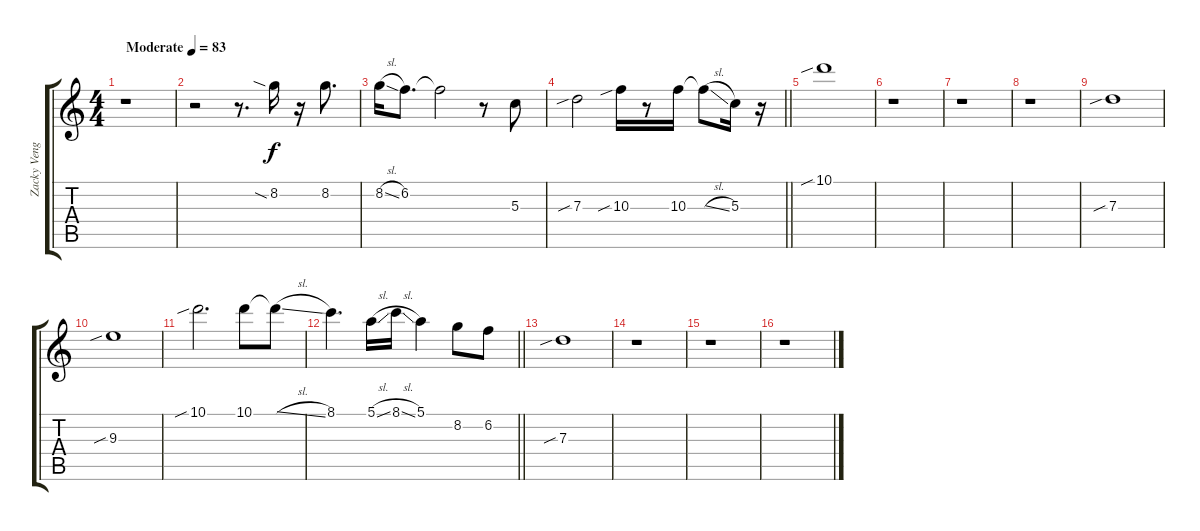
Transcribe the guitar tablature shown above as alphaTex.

\track ("Zacky Vengeance" "Zacky Veng") {instrument distortionguitar}
\staff {score tabs}
\tuning (E4 B3 G3 D3 A2 D2) {hide}
\ts (4 4)
\tempo (83 "Moderate")
\clef g2
\ks c
r.1{dy f instrument distortionguitar} |
r.2 r.8{d} 8.2{sia}.16{instrument acousticguitarsteel} r.16 8.2.8{d} |
8.2{sl}.16 6.2.8{d} 6.2{t}.2 r.8 5.3.8 |
\barLineRight lightlight
7.3{sib}.2 10.3{sib}.16 r.8 10.3.16 10.3{sl t}.8 5.3.16 r.16 |
10.1{sib}.1{volume 6} |
r.1 |
r.1 |
r.1 |
7.3{sib}.1{volume 13} |
9.3{sib}.1 |
10.1{sib}.2{d} 10.1.8 10.1{sl t}.8 |
\barLineRight lightlight
8.1.4{d} 5.1{sl}.16 8.1{sl}.16 5.1.4 8.2.8 6.2.8 |
7.3{sib}.1 |
r.1 |
r.1 |
r.1
